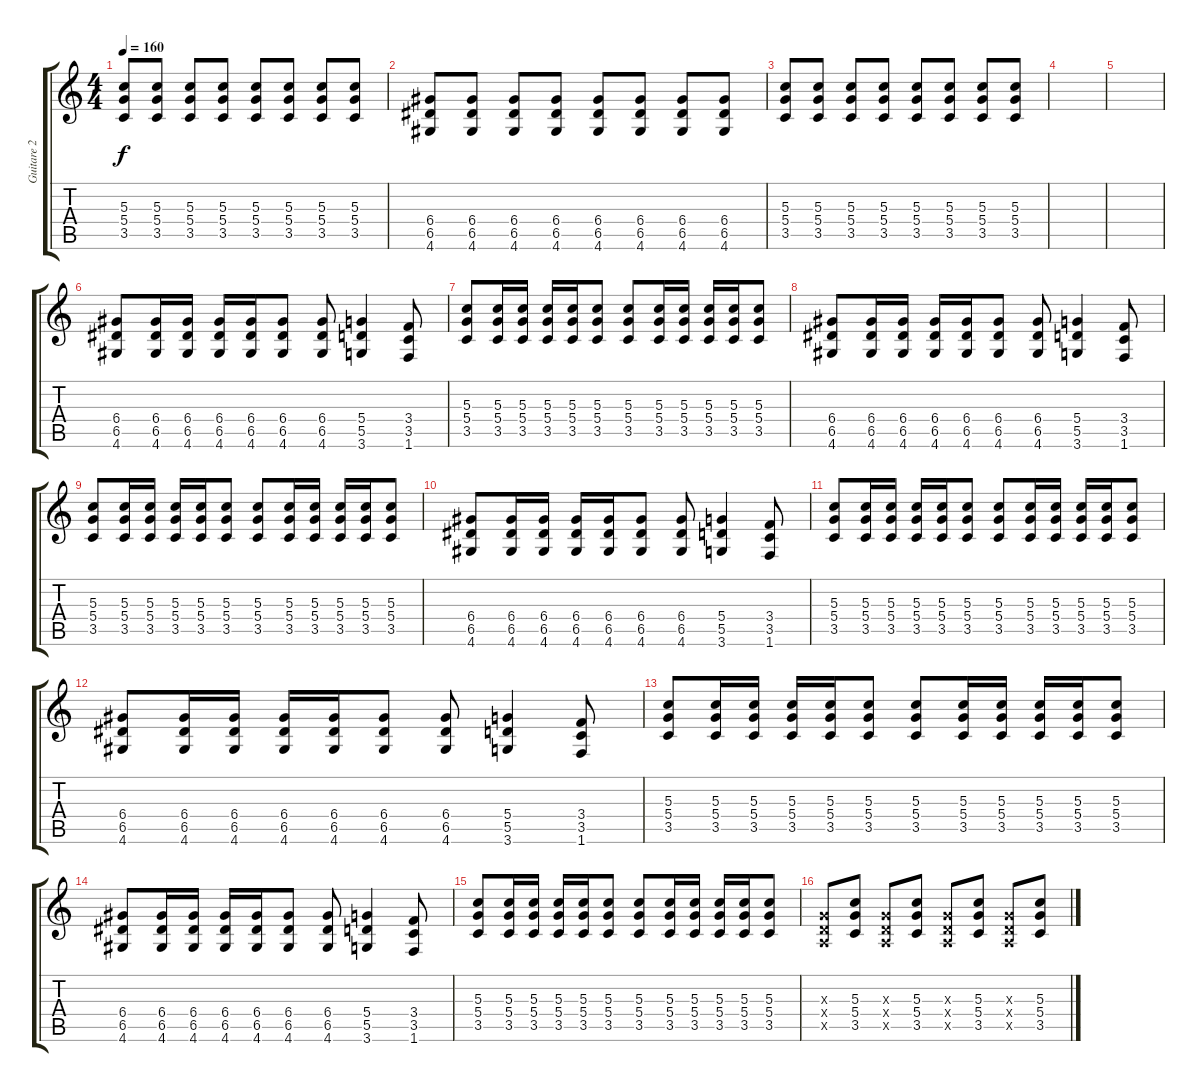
\track ("Guitare 2" "Guitare 2") {instrument distortionguitar}
\staff {score tabs}
\tuning (E4 B3 G3 D3 A2 E2) {hide}
\ts (4 4)
\tempo 160
\clef g2
\ks c
(5.3 5.4 3.5).8{dy f} (5.3 5.4 3.5).8 (5.3 5.4 3.5).8 (5.3 5.4 3.5).8 (5.3 5.4 3.5).8 (5.3 5.4 3.5).8 (5.3 5.4 3.5).8 (5.3 5.4 3.5).8 |
(6.4 6.5 4.6).8 (6.4 6.5 4.6).8 (6.4 6.5 4.6).8 (6.4 6.5 4.6).8 (6.4 6.5 4.6).8 (6.4 6.5 4.6).8 (6.4 6.5 4.6).8 (6.4 6.5 4.6).8 |
(5.3 5.4 3.5).8 (5.3 5.4 3.5).8 (5.3 5.4 3.5).8 (5.3 5.4 3.5).8 (5.3 5.4 3.5).8 (5.3 5.4 3.5).8 (5.3 5.4 3.5).8 (5.3 5.4 3.5).8 |
|
|
(6.4 6.5 4.6).8 (6.4 6.5 4.6).16 (6.4 6.5 4.6).16 (6.4 6.5 4.6).16 (6.4 6.5 4.6).16 (6.4 6.5 4.6).8 (6.4 6.5 4.6).8 (5.4 5.5 3.6).4 (3.4 3.5 1.6).8 |
(5.3 5.4 3.5).8 (5.3 5.4 3.5).16 (5.3 5.4 3.5).16 (5.3 5.4 3.5).16 (5.3 5.4 3.5).16 (5.3 5.4 3.5).8 (5.3 5.4 3.5).8 (5.3 5.4 3.5).16 (5.3 5.4 3.5).16 (5.3 5.4 3.5).16 (5.3 5.4 3.5).16 (5.3 5.4 3.5).8 |
(6.4 6.5 4.6).8 (6.4 6.5 4.6).16 (6.4 6.5 4.6).16 (6.4 6.5 4.6).16 (6.4 6.5 4.6).16 (6.4 6.5 4.6).8 (6.4 6.5 4.6).8 (5.4 5.5 3.6).4 (3.4 3.5 1.6).8 |
(5.3 5.4 3.5).8 (5.3 5.4 3.5).16 (5.3 5.4 3.5).16 (5.3 5.4 3.5).16 (5.3 5.4 3.5).16 (5.3 5.4 3.5).8 (5.3 5.4 3.5).8 (5.3 5.4 3.5).16 (5.3 5.4 3.5).16 (5.3 5.4 3.5).16 (5.3 5.4 3.5).16 (5.3 5.4 3.5).8 |
(6.4 6.5 4.6).8 (6.4 6.5 4.6).16 (6.4 6.5 4.6).16 (6.4 6.5 4.6).16 (6.4 6.5 4.6).16 (6.4 6.5 4.6).8 (6.4 6.5 4.6).8 (5.4 5.5 3.6).4 (3.4 3.5 1.6).8 |
(5.3 5.4 3.5).8 (5.3 5.4 3.5).16 (5.3 5.4 3.5).16 (5.3 5.4 3.5).16 (5.3 5.4 3.5).16 (5.3 5.4 3.5).8 (5.3 5.4 3.5).8 (5.3 5.4 3.5).16 (5.3 5.4 3.5).16 (5.3 5.4 3.5).16 (5.3 5.4 3.5).16 (5.3 5.4 3.5).8 |
(6.4 6.5 4.6).8 (6.4 6.5 4.6).16 (6.4 6.5 4.6).16 (6.4 6.5 4.6).16 (6.4 6.5 4.6).16 (6.4 6.5 4.6).8 (6.4 6.5 4.6).8 (5.4 5.5 3.6).4 (3.4 3.5 1.6).8 |
(5.3 5.4 3.5).8 (5.3 5.4 3.5).16 (5.3 5.4 3.5).16 (5.3 5.4 3.5).16 (5.3 5.4 3.5).16 (5.3 5.4 3.5).8 (5.3 5.4 3.5).8 (5.3 5.4 3.5).16 (5.3 5.4 3.5).16 (5.3 5.4 3.5).16 (5.3 5.4 3.5).16 (5.3 5.4 3.5).8 |
(6.4 6.5 4.6).8 (6.4 6.5 4.6).16 (6.4 6.5 4.6).16 (6.4 6.5 4.6).16 (6.4 6.5 4.6).16 (6.4 6.5 4.6).8 (6.4 6.5 4.6).8 (5.4 5.5 3.6).4 (3.4 3.5 1.6).8 |
(5.3 5.4 3.5).8 (5.3 5.4 3.5).16 (5.3 5.4 3.5).16 (5.3 5.4 3.5).16 (5.3 5.4 3.5).16 (5.3 5.4 3.5).8 (5.3 5.4 3.5).8 (5.3 5.4 3.5).16 (5.3 5.4 3.5).16 (5.3 5.4 3.5).16 (5.3 5.4 3.5).16 (5.3 5.4 3.5).8 |
(0.3{x} 0.4{x} 0.5{x}).8{volume 10} (5.3 5.4 3.5).8 (0.3{x} 0.4{x} 0.5{x}).8 (5.3 5.4 3.5).8 (0.3{x} 0.4{x} 0.5{x}).8 (5.3 5.4 3.5).8 (0.3{x} 0.4{x} 0.5{x}).8 (5.3 5.4 3.5).8
